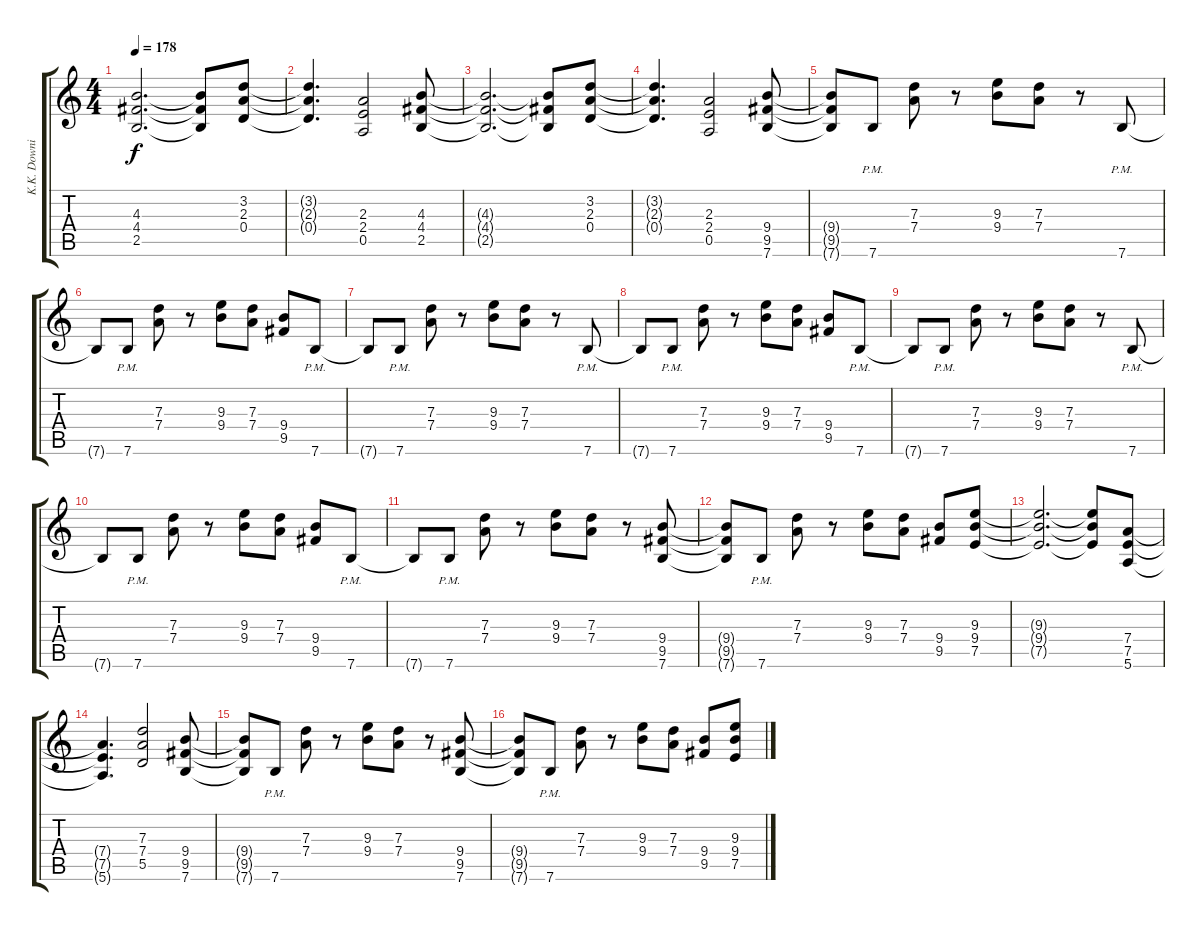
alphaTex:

\track ("K.K. Downing" "K.K. Downi") {instrument distortionguitar}
\staff {score tabs}
\tuning (E4 B3 G3 D3 A2 E2) {hide}
\ts (4 4)
\tempo 178
\clef g2
\ks c
(4.3{t} 4.4{t} 2.5{t}).2{d dy f} (4.3{t} 4.4{t} 2.5{t}).8 (3.2 2.3 0.4).8 |
(3.2{t} 2.3{t} 0.4{t}).4{d} (2.3 2.4 0.5).2 (4.3 4.4 2.5).8 |
(4.3{t} 4.4{t} 2.5{t}).2{d} (4.3{t} 4.4{t} 2.5{t}).8 (3.2 2.3 0.4).8 |
(3.2{t} 2.3{t} 0.4{t}).4{d} (2.3 2.4 0.5).2 (9.4 9.5 7.6).8 |
(9.4{t} 9.5{t} 7.6{t}).8 7.6{pm}.8 (7.3 7.4).8 r.8 (9.3 9.4).8 (7.3 7.4).8 r.8 7.6{pm}.8 |
7.6{t}.8 7.6{pm}.8 (7.3 7.4).8 r.8 (9.3 9.4).8 (7.3 7.4).8 (9.4 9.5).8 7.6{pm}.8 |
7.6{t}.8 7.6{pm}.8 (7.3 7.4).8 r.8 (9.3 9.4).8 (7.3 7.4).8 r.8 7.6{pm}.8 |
7.6{t}.8 7.6{pm}.8 (7.3 7.4).8 r.8 (9.3 9.4).8 (7.3 7.4).8 (9.4 9.5).8 7.6{pm}.8 |
7.6{t}.8 7.6{pm}.8 (7.3 7.4).8 r.8 (9.3 9.4).8 (7.3 7.4).8 r.8 7.6{pm}.8 |
7.6{t}.8 7.6{pm}.8 (7.3 7.4).8 r.8 (9.3 9.4).8 (7.3 7.4).8 (9.4 9.5).8 7.6{pm}.8 |
7.6{t}.8 7.6{pm}.8 (7.3 7.4).8 r.8 (9.3 9.4).8 (7.3 7.4).8 r.8 (9.4 9.5 7.6).8 |
(9.4{t} 9.5{t} 7.6{t}).8 7.6{pm}.8 (7.3 7.4).8 r.8 (9.3 9.4).8 (7.3 7.4).8 (9.4 9.5).8 (9.3 9.4 7.5).8 |
(9.3{t} 9.4{t} 7.5{t}).2{d} (9.3{t} 9.4{t} 7.5{t}).8 (7.4 7.5 5.6).8 |
(7.4{t} 7.5{t} 5.6{t}).4{d} (7.3 7.4 5.5).2 (9.4 9.5 7.6).8 |
(9.4{t} 9.5{t} 7.6{t}).8 7.6{pm}.8 (7.3 7.4).8 r.8 (9.3 9.4).8 (7.3 7.4).8 r.8 (9.4 9.5 7.6).8 |
(9.4{t} 9.5{t} 7.6{t}).8 7.6{pm}.8 (7.3 7.4).8 r.8 (9.3 9.4).8 (7.3 7.4).8 (9.4 9.5).8 (9.3 9.4 7.5).8
